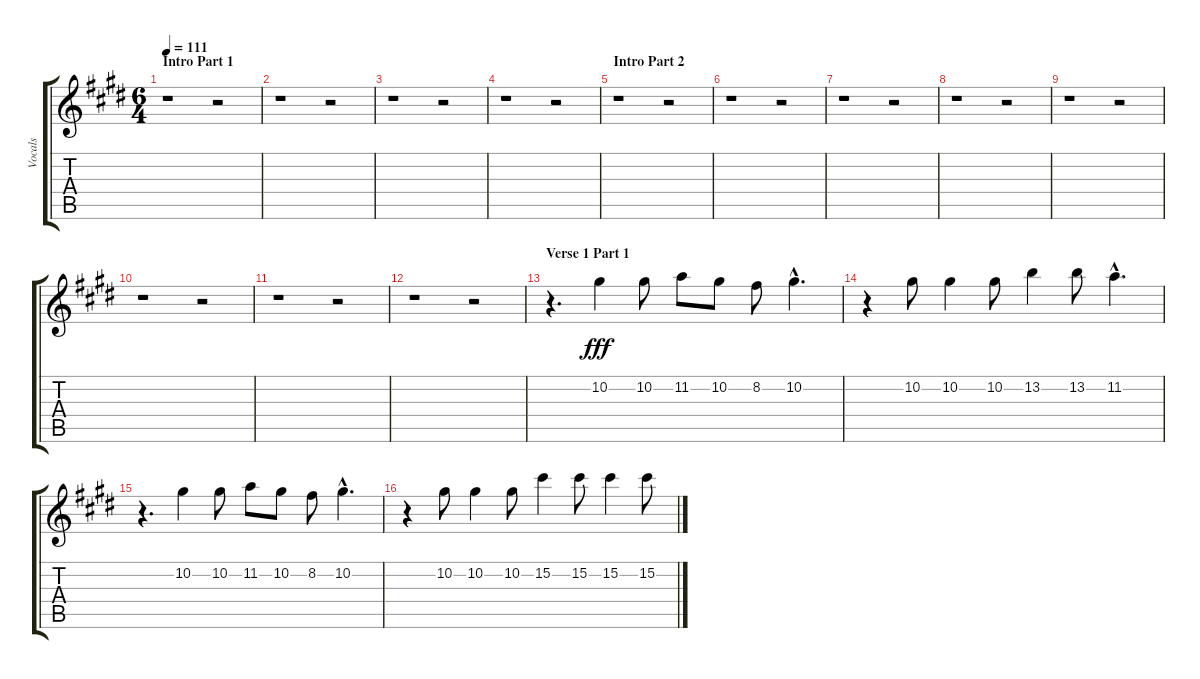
\track ("Vocals" "Vocals") {instrument contrabass}
\staff {score tabs}
\tuning (Eb4 Bb3 Gb3 Db3 Ab2 Eb2) {hide}
\ts (6 4)
\section ("" "Intro Part 1")
\tempo 111
\clef g2
\ks c#minor
r.1{dy fff instrument contrabass} r.2 |
r.1 r.2 |
r.1 r.2 |
r.1 r.2 |
\section ("" "Intro Part 2")
r.1 r.2 |
r.1 r.2 |
r.1 r.2 |
r.1 r.2 |
r.1 r.2 |
r.1 r.2 |
r.1 r.2 |
r.1 r.2 |
\section ("" "Verse 1 Part 1")
r.4{d} 10.2.4 10.2.8 11.2.8 10.2.8 8.2.8 10.2{hac}.4{d} |
r.4 10.2.8 10.2.4 10.2.8 13.2.4 13.2.8 11.2{hac}.4{d} |
r.4{d} 10.2.4 10.2.8 11.2.8 10.2.8 8.2.8 10.2{hac}.4{d} |
r.4 10.2.8 10.2.4 10.2.8 15.2.4 15.2.8 15.2.4 15.2.8
